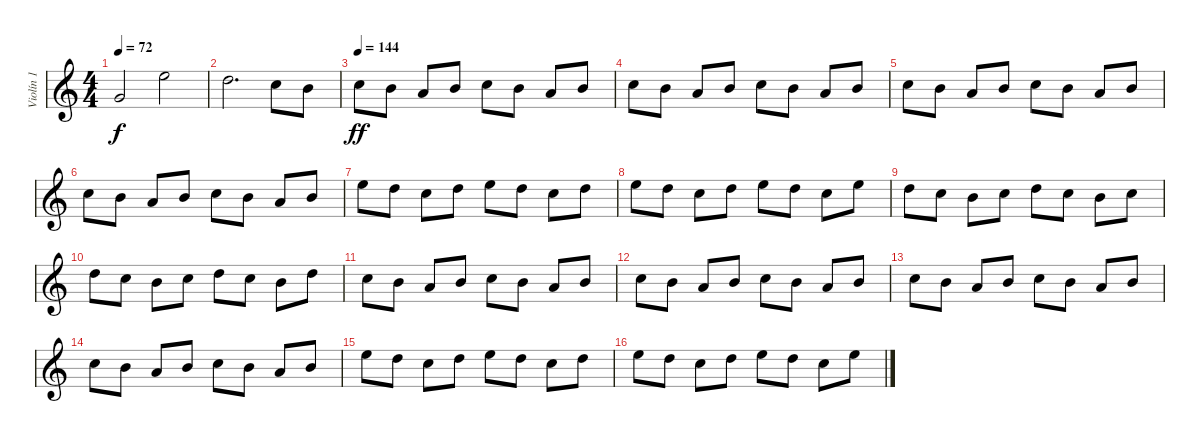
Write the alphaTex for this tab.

\track ("Violín 1" "Violín 1") {instrument stringensemble1}
\staff {score}
\tuning (E5 A4 D4 G3) {hide}
\ts (4 4)
\tempo 72
\clef g2
\ks aminor
5.3.2{dy f} 0.1.2 |
5.2.2{d} 3.2.8 2.2.8 |
\tempo 144
3.2.8{dy ff} 2.2.8 0.2.8 2.2.8 3.2.8 2.2.8 0.2.8 2.2.8 |
3.2.8 2.2.8 0.2.8 2.2.8 3.2.8 2.2.8 0.2.8 2.2.8 |
3.2.8 2.2.8 0.2.8 2.2.8 3.2.8 2.2.8 0.2.8 2.2.8 |
3.2.8 2.2.8 0.2.8 2.2.8 3.2.8 2.2.8 0.2.8 2.2.8 |
7.2.8 5.2.8 3.2.8 5.2.8 7.2.8 5.2.8 3.2.8 5.2.8 |
7.2.8 5.2.8 3.2.8 5.2.8 7.2.8 5.2.8 3.2.8 7.2.8 |
5.2.8 3.2.8 2.2.8 3.2.8 5.2.8 3.2.8 2.2.8 3.2.8 |
5.2.8 3.2.8 2.2.8 3.2.8 5.2.8 3.2.8 2.2.8 5.2.8 |
3.2.8 2.2.8 0.2.8 2.2.8 3.2.8 2.2.8 0.2.8 2.2.8 |
3.2.8 2.2.8 0.2.8 2.2.8 3.2.8 2.2.8 0.2.8 2.2.8 |
3.2.8 2.2.8 0.2.8 2.2.8 3.2.8 2.2.8 0.2.8 2.2.8 |
3.2.8 2.2.8 0.2.8 2.2.8 3.2.8 2.2.8 0.2.8 2.2.8 |
7.2.8 5.2.8 3.2.8 5.2.8 7.2.8 5.2.8 3.2.8 5.2.8 |
7.2.8 5.2.8 3.2.8 5.2.8 7.2.8 5.2.8 3.2.8 7.2.8
